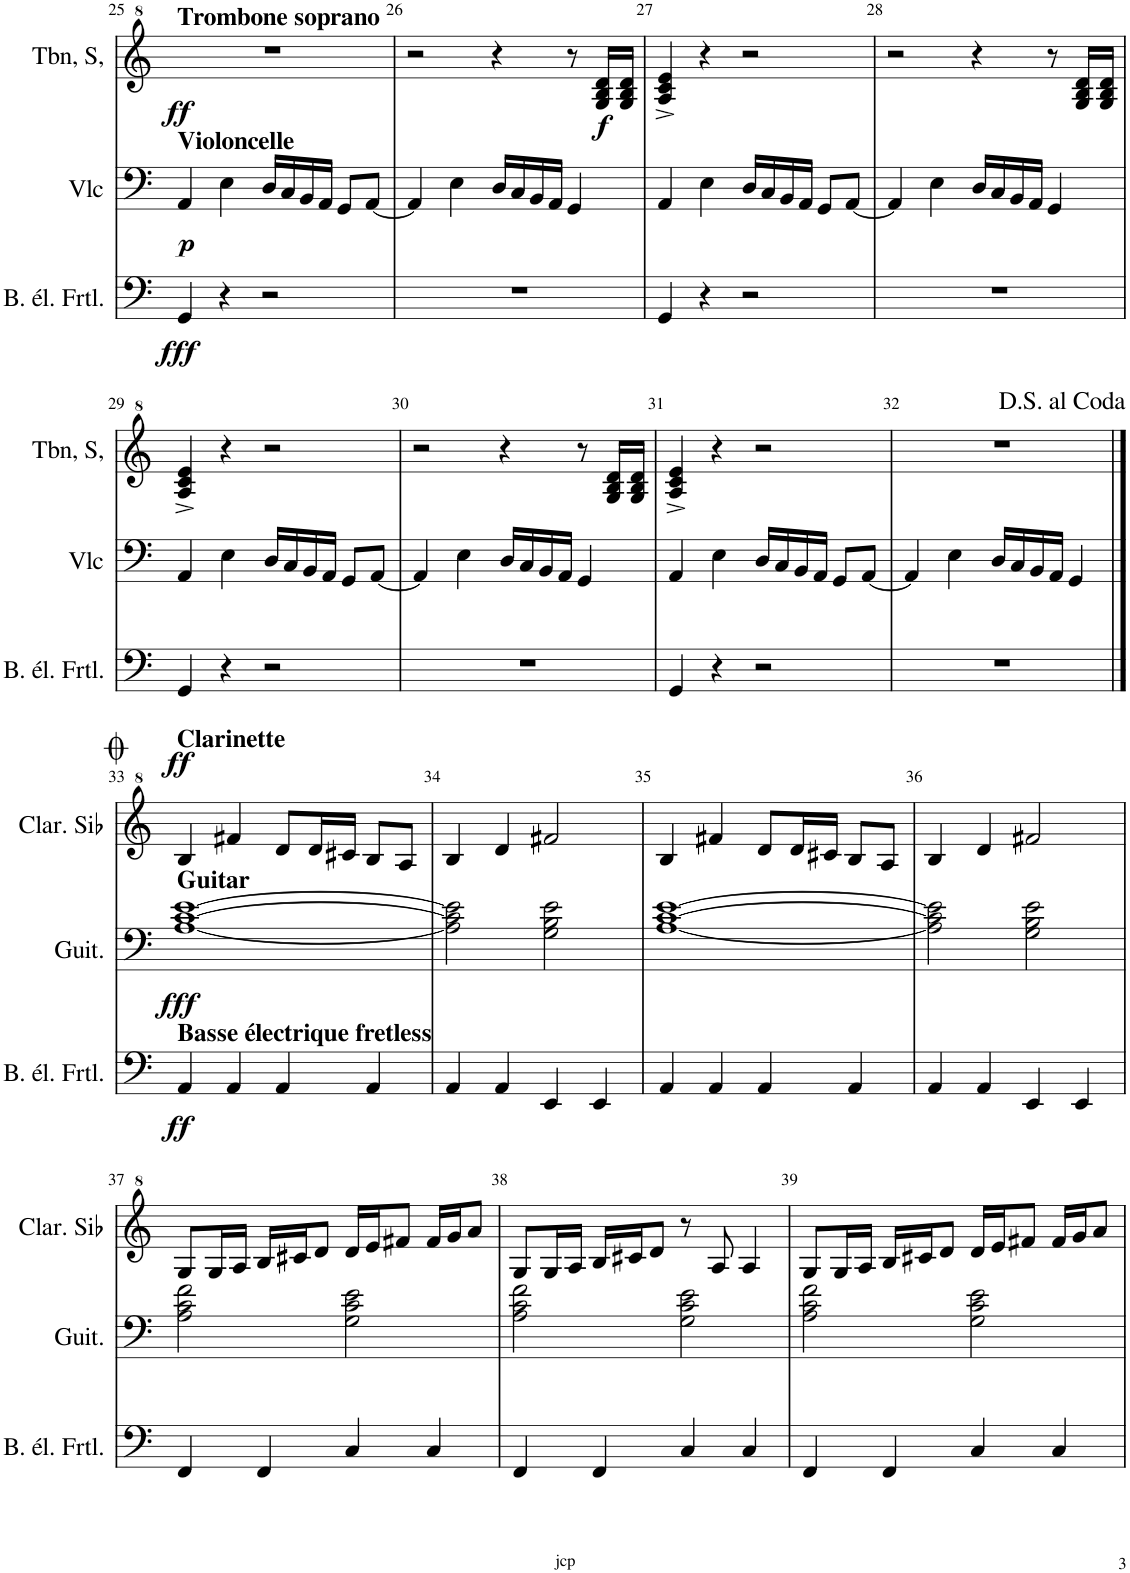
**kern	**dynam	**kern	**dynam	**kern	**dynam
*part3	*part3	*part2	*part2	*part1	*part1
*staff3	*staff3	*staff2	*staff2	*staff1	*staff1
*I"Basse électrique fretless	*	*I"Violoncelles	*	*I"Sifflet à coulisse	*
*I'B. él. Frtl.	*	*I'Vlcs	*	*I'Si. Cl.	*
!!LO:PB:g=z
*clefF4	*	*clefF4	*	*clefG^2	*
*Trd7c12	*	*	*	*	*
*k[]	*	*k[]	*	*k[]	*
*M4/4	*	*M4/4	*	*M4/4	*
=25	=25	=25	=25	=25	=25
!	!	!	!	!LO:TX:a:B:t=Trombone soprano	!
!	!	!LO:TX:a:B:t=Violoncelle	!	!	!
!	!LO:DY:b	!	!LO:DY:b	!	!LO:DY:b
4GG/	fff	4AA/	p	1r	ff
4r	.	4E\	.	.	.
2r	.	16D/LL	.	.	.
.	.	16C/	.	.	.
.	.	16BB/	.	.	.
.	.	16AA/JJ	.	.	.
.	.	8GG/L	.	.	.
.	.	[8AA/J	.	.	.
=26	=26	=26	=26	=26	=26
1r	.	4AA/]	.	2r	.
.	.	4E\	.	.	.
.	.	16D/LL	.	4r	.
.	.	16C/	.	.	.
.	.	16BB/	.	.	.
.	.	16AA/JJ	.	.	.
.	.	4GG/	.	8r	.
!	!	!	!	!	!LO:DY:b
.	.	.	.	16g/ 16b/ 16dd/LL	f
.	.	.	.	16g/ 16b/ 16dd/JJ	.
=27	=27	=27	=27	=27	=27
4GG/	.	4AA/	.	4a/^ 4cc/^ 4ee/^	.
4r	.	4E\	.	4r	.
2r	.	16D/LL	.	2r	.
.	.	16C/	.	.	.
.	.	16BB/	.	.	.
.	.	16AA/JJ	.	.	.
.	.	8GG/L	.	.	.
.	.	[8AA/J	.	.	.
=28	=28	=28	=28	=28	=28
1r	.	4AA/]	.	2r	.
.	.	4E\	.	.	.
.	.	16D/LL	.	4r	.
.	.	16C/	.	.	.
.	.	16BB/	.	.	.
.	.	16AA/JJ	.	.	.
.	.	4GG/	.	8r	.
.	.	.	.	16g/ 16b/ 16dd/LL	.
.	.	.	.	16g/ 16b/ 16dd/JJ	.
!!LO:LB:g=z
=29	=29	=29	=29	=29	=29
4GG/	.	4AA/	.	4a/^ 4cc/^ 4ee/^	.
4r	.	4E\	.	4r	.
2r	.	16D/LL	.	2r	.
.	.	16C/	.	.	.
.	.	16BB/	.	.	.
.	.	16AA/JJ	.	.	.
.	.	8GG/L	.	.	.
.	.	[8AA/J	.	.	.
=30	=30	=30	=30	=30	=30
1r	.	4AA/]	.	2r	.
.	.	4E\	.	.	.
.	.	16D/LL	.	4r	.
.	.	16C/	.	.	.
.	.	16BB/	.	.	.
.	.	16AA/JJ	.	.	.
.	.	4GG/	.	8r	.
.	.	.	.	16g/ 16b/ 16dd/LL	.
.	.	.	.	16g/ 16b/ 16dd/JJ	.
=31	=31	=31	=31	=31	=31
4GG/	.	4AA/	.	4a/^ 4cc/^ 4ee/^	.
4r	.	4E\	.	4r	.
2r	.	16D/LL	.	2r	.
.	.	16C/	.	.	.
.	.	16BB/	.	.	.
.	.	16AA/JJ	.	.	.
.	.	8GG/L	.	.	.
.	.	[8AA/J	.	.	.
=32	=32	=32	=32	=32	=32
1r	.	4AA/]	.	1r	.
.	.	4E\	.	.	.
.	.	16D/LL	.	.	.
.	.	16C/	.	.	.
.	.	16BB/	.	.	.
.	.	16AA/JJ	.	.	.
.	.	4GG/	.	.	.
!!LO:LB:g=z
==33	==33	==33	==33	==33	==33
!	!	!	!	!LO:TX:a:B:t=Clarinette	!
!	!	!LO:TX:a:B:t=Guitar	!	!	!
!LO:TX:a:B:t=Basse électrique fretless	!	!	!	!	!
!	!LO:DY:b	!	!LO:DY:b	!	!LO:DY:a
4AA/	ff	[1A [1c [1e	fff	4b/	ff
4AA/	.	.	.	4ff#X/	.
4AA/	.	.	.	8dd/L	.
.	.	.	.	16dd/L	.
.	.	.	.	16cc#X/JJ	.
4AA/	.	.	.	8b/L	.
.	.	.	.	8a/J	.
=34	=34	=34	=34	=34	=34
4AA/	.	2A\] 2c\] 2e\]	.	4b/	.
4AA/	.	.	.	4dd/	.
4EE/	.	2G\ 2B\ 2e\	.	2ff#X/	.
4EE/	.	.	.	.	.
=35	=35	=35	=35	=35	=35
4AA/	.	[1A [1c [1e	.	4b/	.
4AA/	.	.	.	4ff#X/	.
4AA/	.	.	.	8dd/L	.
.	.	.	.	16dd/L	.
.	.	.	.	16cc#X/JJ	.
4AA/	.	.	.	8b/L	.
.	.	.	.	8a/J	.
=36	=36	=36	=36	=36	=36
4AA/	.	2A\] 2c\] 2e\]	.	4b/	.
4AA/	.	.	.	4dd/	.
4EE/	.	2G\ 2B\ 2e\	.	2ff#X/	.
4EE/	.	.	.	.	.
!!LO:LB:g=z
=37	=37	=37	=37	=37	=37
4FF/	.	2A\ 2c\ 2f\	.	8g/L	.
.	.	.	.	16g/L	.
.	.	.	.	16a/JJ	.
4FF/	.	.	.	16b/LL	.
.	.	.	.	16cc#X/J	.
.	.	.	.	8dd/J	.
4C/	.	2G\ 2c\ 2e\	.	16dd/LL	.
.	.	.	.	16ee/J	.
.	.	.	.	8ff#X/J	.
4C/	.	.	.	16ff#/LL	.
.	.	.	.	16gg/J	.
.	.	.	.	8aa/J	.
=38	=38	=38	=38	=38	=38
4FF/	.	2A\ 2c\ 2f\	.	8g/L	.
.	.	.	.	16g/L	.
.	.	.	.	16a/JJ	.
4FF/	.	.	.	16b/LL	.
.	.	.	.	16cc#X/J	.
.	.	.	.	8dd/J	.
4C/	.	2G\ 2c\ 2e\	.	8r	.
.	.	.	.	8a/	.
4C/	.	.	.	4a/	.
=39	=39	=39	=39	=39	=39
4FF/	.	2A\ 2c\ 2f\	.	8g/L	.
.	.	.	.	16g/L	.
.	.	.	.	16a/JJ	.
4FF/	.	.	.	16b/LL	.
.	.	.	.	16cc#X/J	.
.	.	.	.	8dd/J	.
4C/	.	2G\ 2c\ 2e\	.	16dd/LL	.
.	.	.	.	16ee/J	.
.	.	.	.	8ff#X/J	.
4C/	.	.	.	16ff#/LL	.
.	.	.	.	16gg/J	.
.	.	.	.	8aa/J	.
=	=	=	=	=	=
*-	*-	*-	*-	*-	*-
